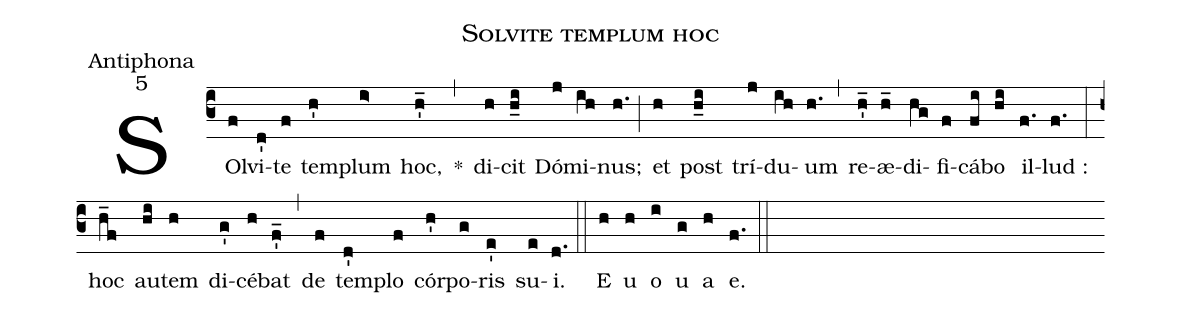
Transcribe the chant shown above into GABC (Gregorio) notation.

name:Solvite templum hoc;
office-part:Antiphona;
mode:5;
%%
(c3) SOl(f)vi(d')te(f) tem(h')plum(i>) hoc,(h'_) *(,) di(h)cit(h_i) Dó(j)mi(ih)nus;(h.) (;) et(h) post(h_i) trí(j)du(ih)um(h.) (,) re(h'_)æ(h_)di(hg)fi(f)cá(fi)bo(hi) il(f.)lud :(f.) (:) hoc(h_f) au(hi)tem(h) di(g')cé(h)bat(f'_) (,) de(f) tem(d')plo(f) cór(h')po(g)ris(e') su(e)i.(d.) (::) E(h) u(h) o(i) u(g) a(h) e.(f.) (::)
